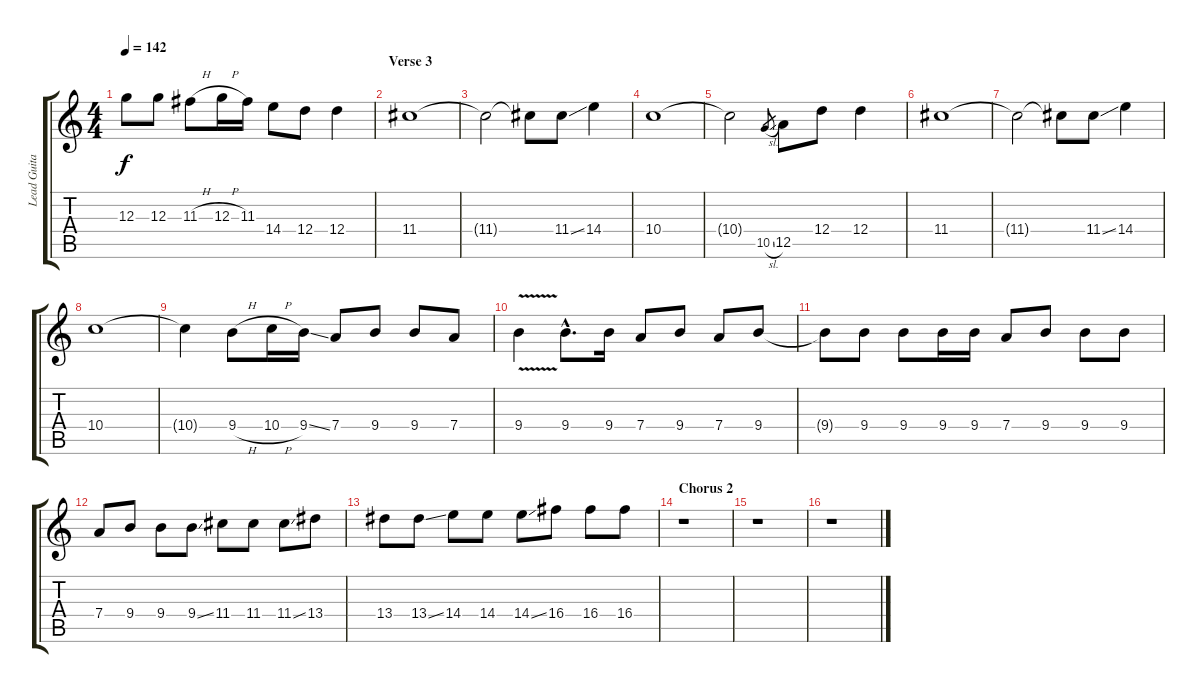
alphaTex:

\track ("Lead Guitar" "Lead Guita") {instrument overdrivenguitar}
\staff {score tabs}
\tuning (E4 B3 G3 D3 A2 E2) {hide}
\ts (4 4)
\tempo 142
\clef g2
\ks c
12.3{t}.8{dy f} 12.3.8 11.3{h}.8 12.3{h}.16 11.3.16 14.4.8 12.4.8 12.4.4 |
\section ("" "Verse 3")
11.4.1 |
11.4{t}.2 11.4{t}.8 11.4{ss}.8 14.4.4 |
10.4.1 |
10.4{t}.2 10.5{sl}.8{gr} 12.5.8 12.4.8 12.4.4 |
11.4.1 |
11.4{t}.2 11.4{t}.8 11.4{ss}.8 14.4.4 |
10.4.1 |
10.4{t}.4 9.4{h}.8 10.4{h}.16 9.4{ss}.16 7.4.8 9.4.8 9.4.8 7.4.8 |
9.4{v}.4 9.4{hac}.8{d} 9.4.16 7.4.8 9.4.8 7.4.8 9.4.8 |
9.4{t}.8 9.4.8 9.4.8 9.4.16 9.4.16 7.4.8 9.4.8 9.4.8 9.4.8 |
7.4.8 9.4.8 9.4.8 9.4{ss}.8 11.4.8 11.4.8 11.4{ss}.8 13.4.8 |
13.4.8 13.4{ss}.8 14.4.8 14.4.8 14.4{ss}.8 16.4.8 16.4.8 16.4.8 |
\section ("" "Chorus 2")
r.1 |
r.1 |
r.1
